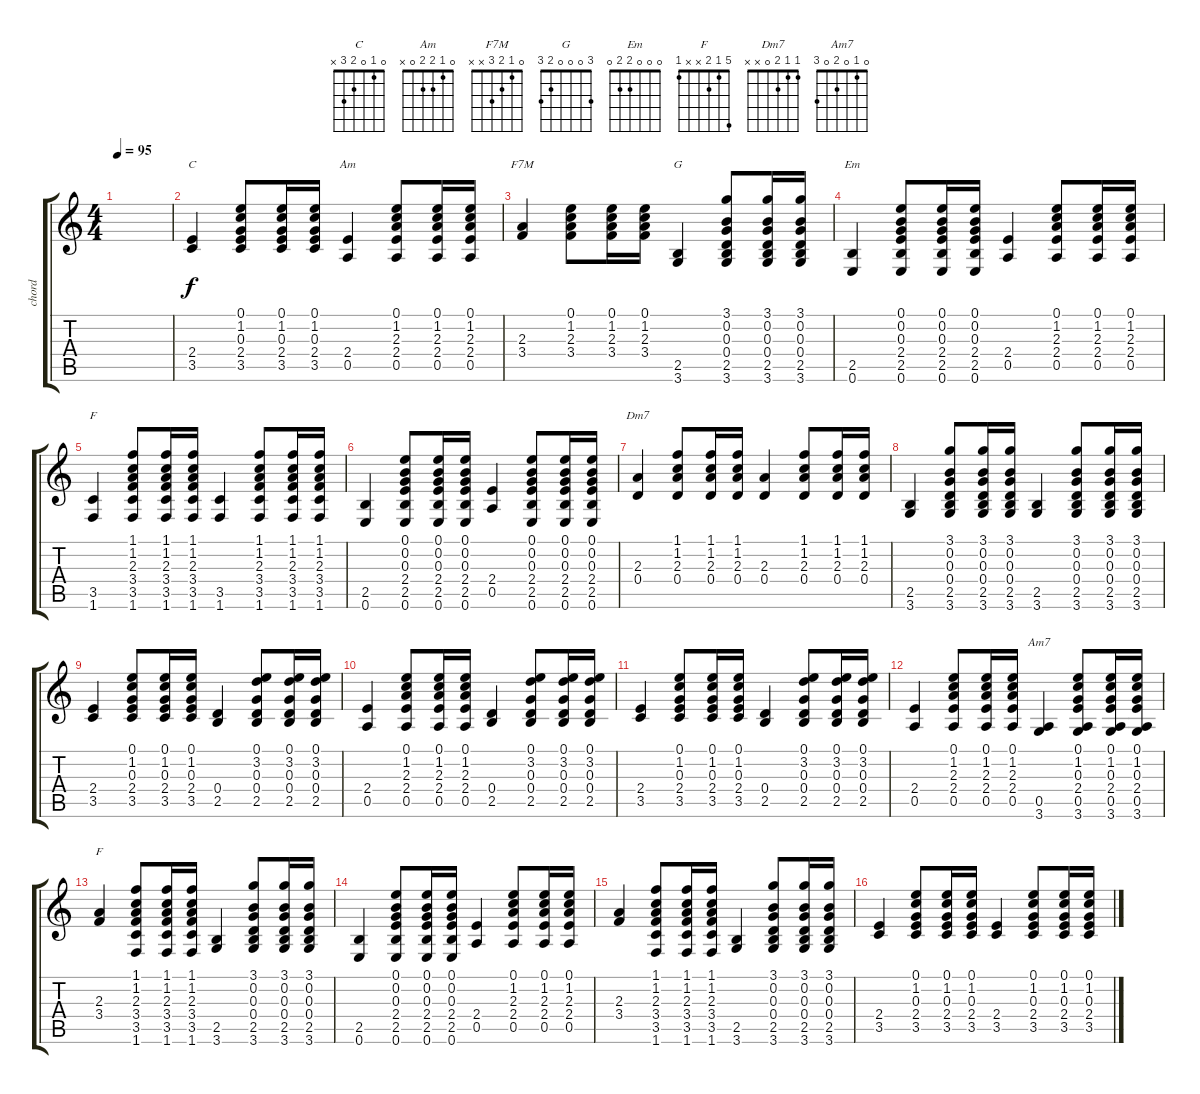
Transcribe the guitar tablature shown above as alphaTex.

\track ("chord" "chord") {instrument acousticguitarnylon}
\staff {score tabs}
\tuning (E4 B3 G3 D3 A2 E2) {hide}
\chord ("C" 0 1 0 2 3 x)
\chord ("Am" 0 1 2 2 0 x)
\chord ("F7M" 0 1 2 3 x x)
\chord ("G" 3 0 0 0 2 3)
\chord ("Em" 0 0 0 2 2 0)
\chord ("F" 1 1 2 3 3 1)
\chord ("Dm7" 1 1 2 0 x x)
\chord ("Am7" 0 1 0 2 0 3)
\chord ("F" 5 1 2 x x 1)
\ts (4 4)
\tempo 95
\clef g2
\ks c
|
(2.4 3.5).4{ch "C"} (0.1 1.2 0.3 2.4 3.5).8 (0.1 1.2 0.3 2.4 3.5).16 (0.1 1.2 0.3 2.4 3.5).16 (2.4 0.5).4{ch "Am"} (0.1 1.2 2.3 2.4 0.5).8 (0.1 1.2 2.3 2.4 0.5).16 (0.1 1.2 2.3 2.4 0.5).16 |
(2.3 3.4).4{ch "F7M"} (0.1 1.2 2.3 3.4).8 (0.1 1.2 2.3 3.4).16 (0.1 1.2 2.3 3.4).16 (2.5 3.6).4{ch "G"} (3.1 0.2 0.3 0.4 2.5 3.6).8 (3.1 0.2 0.3 0.4 2.5 3.6).16 (3.1 0.2 0.3 0.4 2.5 3.6).16 |
(2.5 0.6).4{ch "Em"} (0.1 0.2 0.3 2.4 2.5 0.6).8 (0.1 0.2 0.3 2.4 2.5 0.6).16 (0.1 0.2 0.3 2.4 2.5 0.6).16 (2.4 0.5).4 (0.1 1.2 2.3 2.4 0.5).8 (0.1 1.2 2.3 2.4 0.5).16 (0.1 1.2 2.3 2.4 0.5).16 |
(3.5 1.6).4{ch "F"} (1.1 1.2 2.3 3.4 3.5 1.6).8 (1.1 1.2 2.3 3.4 3.5 1.6).16 (1.1 1.2 2.3 3.4 3.5 1.6).16 (3.5 1.6).4 (1.1 1.2 2.3 3.4 3.5 1.6).8 (1.1 1.2 2.3 3.4 3.5 1.6).16 (1.1 1.2 2.3 3.4 3.5 1.6).16 |
(2.5 0.6).4 (0.1 0.2 0.3 2.4 2.5 0.6).8 (0.1 0.2 0.3 2.4 2.5 0.6).16 (0.1 0.2 0.3 2.4 2.5 0.6).16 (2.4 0.5).4 (0.1 0.2 0.3 2.4 2.5 0.6).8 (0.1 0.2 0.3 2.4 2.5 0.6).16 (0.1 0.2 0.3 2.4 2.5 0.6).16 |
(2.3 0.4).4{ch "Dm7"} (1.1 1.2 2.3 0.4).8 (1.1 1.2 2.3 0.4).16 (1.1 1.2 2.3 0.4).16 (2.3 0.4).4 (1.1 1.2 2.3 0.4).8 (1.1 1.2 2.3 0.4).16 (1.1 1.2 2.3 0.4).16 |
(2.5 3.6).4 (3.1 0.2 0.3 0.4 2.5 3.6).8 (3.1 0.2 0.3 0.4 2.5 3.6).16 (3.1 0.2 0.3 0.4 2.5 3.6).16 (2.5 3.6).4 (3.1 0.2 0.3 0.4 2.5 3.6).8 (3.1 0.2 0.3 0.4 2.5 3.6).16 (3.1 0.2 0.3 0.4 2.5 3.6).16 |
(2.4 3.5).4 (0.1 1.2 0.3 2.4 3.5).8 (0.1 1.2 0.3 2.4 3.5).16 (0.1 1.2 0.3 2.4 3.5).16 (0.4 2.5).4 (0.1 3.2 0.3 0.4 2.5).8 (0.1 3.2 0.3 0.4 2.5).16 (0.1 3.2 0.3 0.4 2.5).16 |
(2.4 0.5).4 (0.1 1.2 2.3 2.4 0.5).8 (0.1 1.2 2.3 2.4 0.5).16 (0.1 1.2 2.3 2.4 0.5).16 (0.4 2.5).4 (0.1 3.2 0.3 0.4 2.5).8 (0.1 3.2 0.3 0.4 2.5).16 (0.1 3.2 0.3 0.4 2.5).16 |
(2.4 3.5).4 (0.1 1.2 0.3 2.4 3.5).8 (0.1 1.2 0.3 2.4 3.5).16 (0.1 1.2 0.3 2.4 3.5).16 (0.4 2.5).4 (0.1 3.2 0.3 0.4 2.5).8 (0.1 3.2 0.3 0.4 2.5).16 (0.1 3.2 0.3 0.4 2.5).16 |
(2.4 0.5).4 (0.1 1.2 2.3 2.4 0.5).8 (0.1 1.2 2.3 2.4 0.5).16 (0.1 1.2 2.3 2.4 0.5).16 (0.5 3.6).4{ch "Am7"} (0.1 1.2 0.3 2.4 0.5 3.6).8 (0.1 1.2 0.3 2.4 0.5 3.6).16 (0.1 1.2 0.3 2.4 0.5 3.6).16 |
(2.3 3.4).4{ch "F"} (1.1 1.2 2.3 3.4 3.5 1.6).8 (1.1 1.2 2.3 3.4 3.5 1.6).16 (1.1 1.2 2.3 3.4 3.5 1.6).16 (2.5 3.6).4 (3.1 0.2 0.3 0.4 2.5 3.6).8 (3.1 0.2 0.3 0.4 2.5 3.6).16 (3.1 0.2 0.3 0.4 2.5 3.6).16 |
(2.5 0.6).4 (0.1 0.2 0.3 2.4 2.5 0.6).8 (0.1 0.2 0.3 2.4 2.5 0.6).16 (0.1 0.2 0.3 2.4 2.5 0.6).16 (2.4 0.5).4 (0.1 1.2 2.3 2.4 0.5).8 (0.1 1.2 2.3 2.4 0.5).16 (0.1 1.2 2.3 2.4 0.5).16 |
(2.3 3.4).4 (1.1 1.2 2.3 3.4 3.5 1.6).8 (1.1 1.2 2.3 3.4 3.5 1.6).16 (1.1 1.2 2.3 3.4 3.5 1.6).16 (2.5 3.6).4 (3.1 0.2 0.3 0.4 2.5 3.6).8 (3.1 0.2 0.3 0.4 2.5 3.6).16 (3.1 0.2 0.3 0.4 2.5 3.6).16 |
(2.4 3.5).4 (0.1 1.2 0.3 2.4 3.5).8 (0.1 1.2 0.3 2.4 3.5).16 (0.1 1.2 0.3 2.4 3.5).16 (2.4 3.5).4 (0.1 1.2 0.3 2.4 3.5).8 (0.1 1.2 0.3 2.4 3.5).16 (0.1 1.2 0.3 2.4 3.5).16
